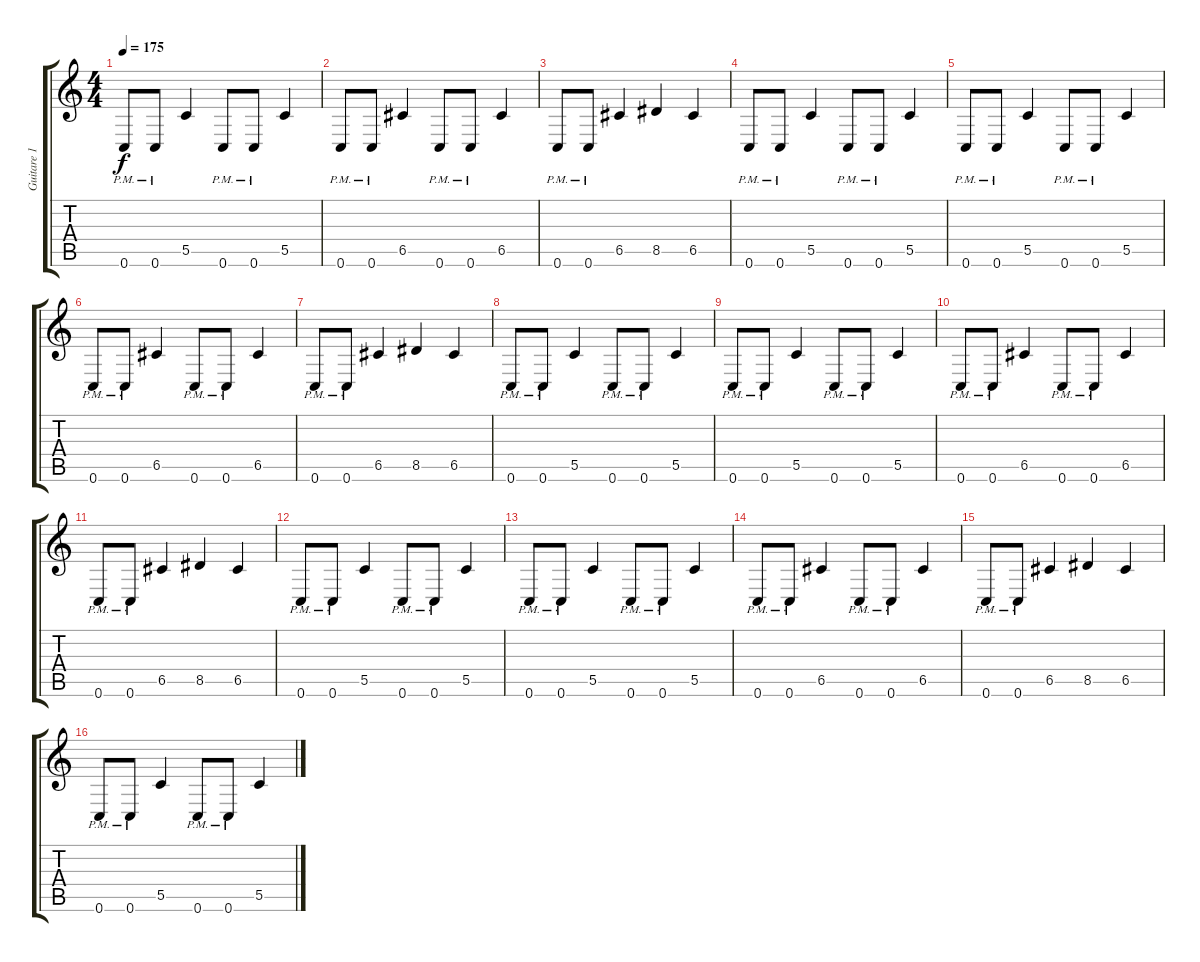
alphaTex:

\track ("Guitare 1" "Guitare 1") {instrument distortionguitar}
\staff {score tabs}
\tuning (D4 A3 F3 C3 G2 C2) {hide}
\ts (4 4)
\tempo 175
\clef g2
\ks c
0.6{pm}.8{dy f} 0.6{pm}.8 5.5.4 0.6{pm}.8 0.6{pm}.8 5.5.4 |
0.6{pm}.8 0.6{pm}.8 6.5.4 0.6{pm}.8 0.6{pm}.8 6.5.4 |
0.6{pm}.8 0.6{pm}.8 6.5.4 8.5.4 6.5.4 |
0.6{pm}.8 0.6{pm}.8 5.5.4 0.6{pm}.8 0.6{pm}.8 5.5.4 |
0.6{pm}.8 0.6{pm}.8 5.5.4 0.6{pm}.8 0.6{pm}.8 5.5.4 |
0.6{pm}.8 0.6{pm}.8 6.5.4 0.6{pm}.8 0.6{pm}.8 6.5.4 |
0.6{pm}.8 0.6{pm}.8 6.5.4 8.5.4 6.5.4 |
0.6{pm}.8 0.6{pm}.8 5.5.4 0.6{pm}.8 0.6{pm}.8 5.5.4 |
0.6{pm}.8 0.6{pm}.8 5.5.4 0.6{pm}.8 0.6{pm}.8 5.5.4 |
0.6{pm}.8 0.6{pm}.8 6.5.4 0.6{pm}.8 0.6{pm}.8 6.5.4 |
0.6{pm}.8 0.6{pm}.8 6.5.4 8.5.4 6.5.4 |
0.6{pm}.8 0.6{pm}.8 5.5.4 0.6{pm}.8 0.6{pm}.8 5.5.4 |
0.6{pm}.8 0.6{pm}.8 5.5.4 0.6{pm}.8 0.6{pm}.8 5.5.4 |
0.6{pm}.8 0.6{pm}.8 6.5.4 0.6{pm}.8 0.6{pm}.8 6.5.4 |
0.6{pm}.8 0.6{pm}.8 6.5.4 8.5.4 6.5.4 |
0.6{pm}.8 0.6{pm}.8 5.5.4 0.6{pm}.8 0.6{pm}.8 5.5.4
